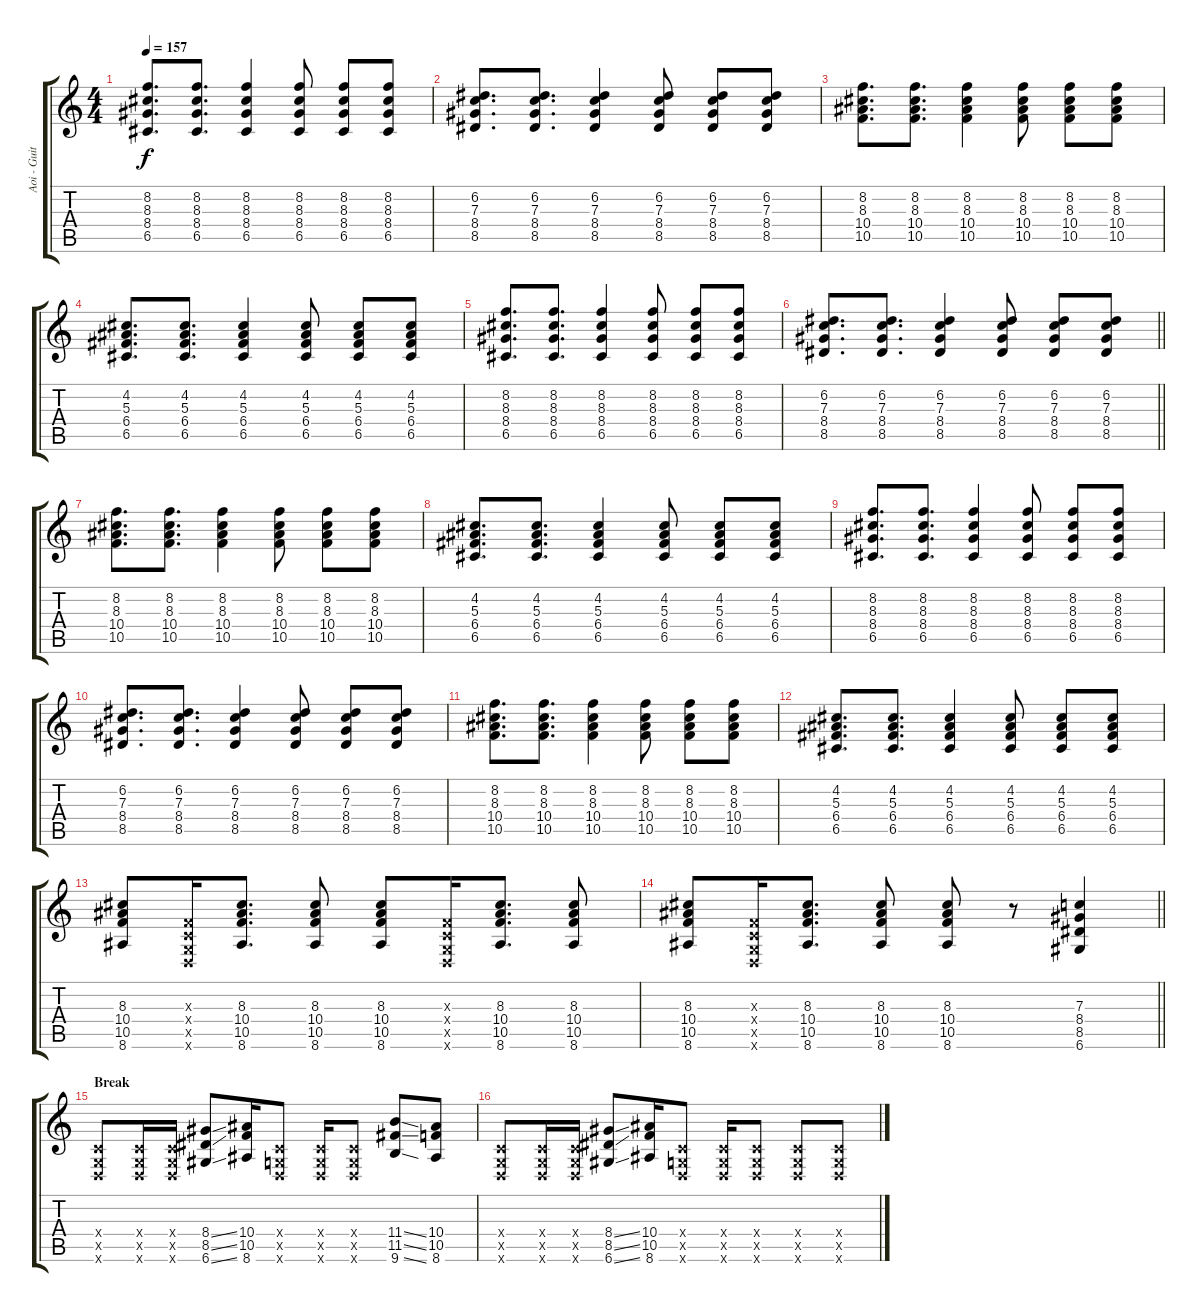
\track ("Aoi - Guitar 2" "Aoi - Guit") {instrument overdrivenguitar}
\staff {score tabs}
\tuning (D4 A3 F3 C3 G2 D2) {hide}
\ts (4 4)
\tempo 157
\clef g2
\ks c
(8.2 8.3 8.4 6.5).8{d dy f} (8.2 8.3 8.4 6.5).8{d} (8.2 8.3 8.4 6.5).4 (8.2 8.3 8.4 6.5).8 (8.2 8.3 8.4 6.5).8 (8.2 8.3 8.4 6.5).8 |
(6.2 7.3 8.4 8.5).8{d} (6.2 7.3 8.4 8.5).8{d} (6.2 7.3 8.4 8.5).4 (6.2 7.3 8.4 8.5).8 (6.2 7.3 8.4 8.5).8 (6.2 7.3 8.4 8.5).8 |
(8.2 8.3 10.4 10.5).8{d} (8.2 8.3 10.4 10.5).8{d} (8.2 8.3 10.4 10.5).4 (8.2 8.3 10.4 10.5).8 (8.2 8.3 10.4 10.5).8 (8.2 8.3 10.4 10.5).8 |
(4.2 5.3 6.4 6.5).8{d} (4.2 5.3 6.4 6.5).8{d} (4.2 5.3 6.4 6.5).4 (4.2 5.3 6.4 6.5).8 (4.2 5.3 6.4 6.5).8 (4.2 5.3 6.4 6.5).8 |
(8.2 8.3 8.4 6.5).8{d} (8.2 8.3 8.4 6.5).8{d} (8.2 8.3 8.4 6.5).4 (8.2 8.3 8.4 6.5).8 (8.2 8.3 8.4 6.5).8 (8.2 8.3 8.4 6.5).8 |
\barLineRight lightlight
(6.2 7.3 8.4 8.5).8{d} (6.2 7.3 8.4 8.5).8{d} (6.2 7.3 8.4 8.5).4 (6.2 7.3 8.4 8.5).8 (6.2 7.3 8.4 8.5).8 (6.2 7.3 8.4 8.5).8 |
\section ("" "")
(8.2 8.3 10.4 10.5).8{d} (8.2 8.3 10.4 10.5).8{d} (8.2 8.3 10.4 10.5).4 (8.2 8.3 10.4 10.5).8 (8.2 8.3 10.4 10.5).8 (8.2 8.3 10.4 10.5).8 |
(4.2 5.3 6.4 6.5).8{d} (4.2 5.3 6.4 6.5).8{d} (4.2 5.3 6.4 6.5).4 (4.2 5.3 6.4 6.5).8 (4.2 5.3 6.4 6.5).8 (4.2 5.3 6.4 6.5).8 |
(8.2 8.3 8.4 6.5).8{d} (8.2 8.3 8.4 6.5).8{d} (8.2 8.3 8.4 6.5).4 (8.2 8.3 8.4 6.5).8 (8.2 8.3 8.4 6.5).8 (8.2 8.3 8.4 6.5).8 |
(6.2 7.3 8.4 8.5).8{d} (6.2 7.3 8.4 8.5).8{d} (6.2 7.3 8.4 8.5).4 (6.2 7.3 8.4 8.5).8 (6.2 7.3 8.4 8.5).8 (6.2 7.3 8.4 8.5).8 |
(8.2 8.3 10.4 10.5).8{d} (8.2 8.3 10.4 10.5).8{d} (8.2 8.3 10.4 10.5).4 (8.2 8.3 10.4 10.5).8 (8.2 8.3 10.4 10.5).8 (8.2 8.3 10.4 10.5).8 |
(4.2 5.3 6.4 6.5).8{d} (4.2 5.3 6.4 6.5).8{d} (4.2 5.3 6.4 6.5).4 (4.2 5.3 6.4 6.5).8 (4.2 5.3 6.4 6.5).8 (4.2 5.3 6.4 6.5).8 |
(8.3 10.4 10.5 8.6).8 (0.3{x} 0.4{x} 0.5{x} 0.6{x}).16 (8.3 10.4 10.5 8.6).8{d} (8.3 10.4 10.5 8.6).8 (8.3 10.4 10.5 8.6).8 (0.3{x} 0.4{x} 0.5{x} 0.6{x}).16 (8.3 10.4 10.5 8.6).8{d} (8.3 10.4 10.5 8.6).8 |
\barLineRight lightlight
(8.3 10.4 10.5 8.6).8 (0.3{x} 0.4{x} 0.5{x} 0.6{x}).16 (8.3 10.4 10.5 8.6).8{d} (8.3 10.4 10.5 8.6).8 (8.3 10.4 10.5 8.6).8 r.8 (7.3 8.4 8.5 6.6).4 |
\section ("" "Break")
(0.4{x} 0.5{x} 0.6{x}).8{volume 14 instrument distortionguitar} (0.4{x} 0.5{x} 0.6{x}).16 (0.4{x} 0.5{x} 0.6{x}).16 (8.4{ss} 8.5{ss} 6.6{ss}).8 (10.4 10.5 8.6).16 (0.4{x} 0.5{x} 0.6{x}).8 (0.4{x} 0.5{x} 0.6{x}).16 (0.4{x} 0.5{x} 0.6{x}).8 (11.4{ss} 11.5{ss} 9.6{ss}).8 (10.4 10.5 8.6).8 |
(0.4{x} 0.5{x} 0.6{x}).8 (0.4{x} 0.5{x} 0.6{x}).16 (0.4{x} 0.5{x} 0.6{x}).16 (8.4{ss} 8.5{ss} 6.6{ss}).8 (10.4 10.5 8.6).16 (0.4{x} 0.5{x} 0.6{x}).8 (0.4{x} 0.5{x} 0.6{x}).16 (0.4{x} 0.5{x} 0.6{x}).8 (0.4{x} 0.5{x} 0.6{x}).8 (0.4{x} 0.5{x} 0.6{x}).8
